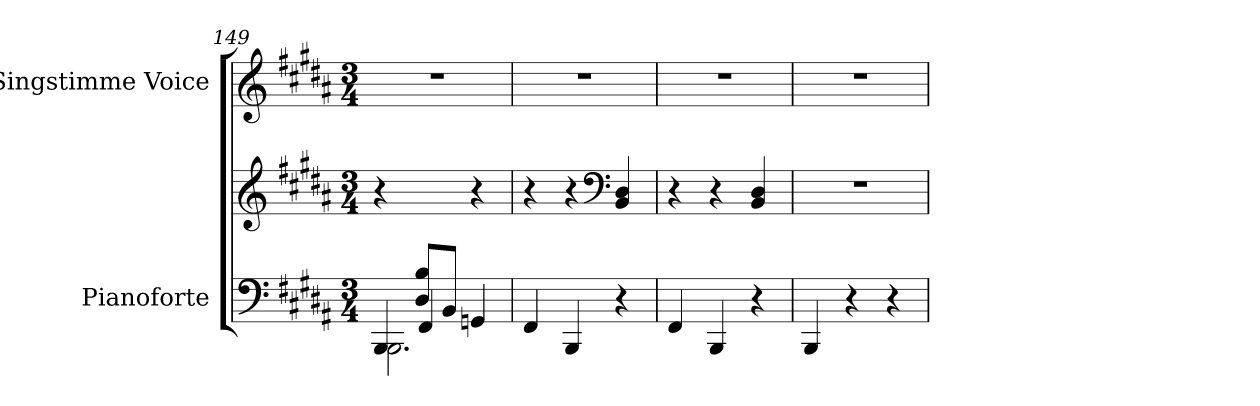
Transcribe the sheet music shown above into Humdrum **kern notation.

**kern	**kern	**kern
*part2	*part2	*part1
*staff3	*staff2	*staff1
*I"Pianoforte	*	*I"Singstimme Voice
*I'Pno	*	*
*clefF4	*clefG2	*clefG2
*k[f#c#g#d#a#]	*k[f#c#g#d#a#]	*k[f#c#g#d#a#]
*M3/4	*M3/4	*M3/4
=149	=149	=149
*^	*	*
*	*^	*	*
4ryy	4BBB/	2.BBB\	4r	2.r
8D#/ 8B/L	4FF#/	.	4ryy	.
8BB/J	.	.	.	.
4ryy	4GGn/	.	4r	.
*v	*v	*v	*	*
=150	=150	=150
4FF#/	4r	2.r
4BBB/	4r	.
*	*clefF4	*
4r	4BB/ 4D#/	.
=151	=151	=151
4FF#/	4r	2.r
4BBB/	4r	.
4r	4BB/ 4D#/	.
=152	=152	=152
4BBB/	2.r	2.r
4r	.	.
4r	.	.
=	=	=
*-	*-	*-
